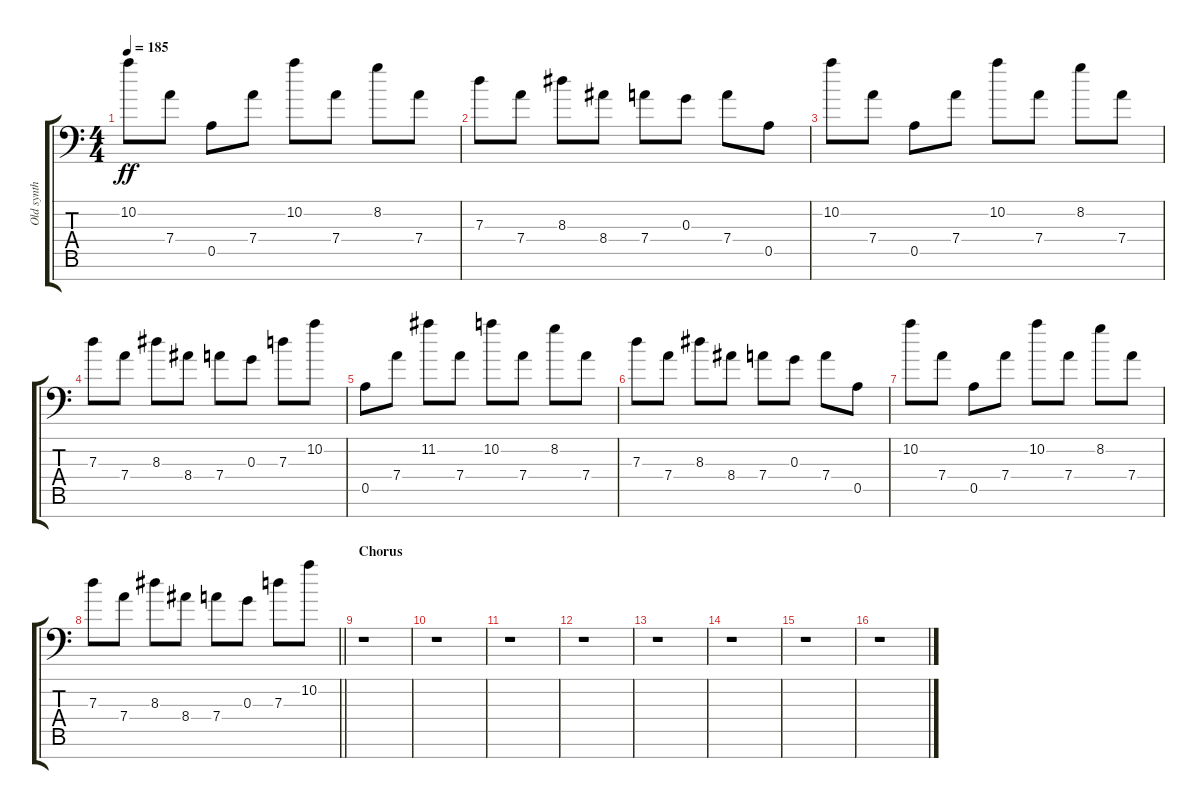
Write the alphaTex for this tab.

\track ("Old synth" "Old synth") {instrument synthbass1}
\staff {score tabs}
\tuning (C8 B3 G3 D3 A2 E2 A-1) {hide}
\ts (4 4)
\tempo 185
\clef f4
\ks c
10.2.8{dy ff} 7.4.8 0.5.8 7.4.8 10.2.8 7.4.8 8.2.8 7.4.8 |
7.3.8 7.4.8 8.3.8 8.4.8 7.4.8 0.3.8 7.4.8 0.5.8 |
10.2.8 7.4.8 0.5.8 7.4.8 10.2.8 7.4.8 8.2.8 7.4.8 |
7.3.8 7.4.8 8.3.8 8.4.8 7.4.8 0.3.8 7.3.8 10.2.8 |
0.5.8 7.4.8 11.2.8 7.4.8 10.2.8 7.4.8 8.2.8 7.4.8 |
7.3.8 7.4.8 8.3.8 8.4.8 7.4.8 0.3.8 7.4.8 0.5.8 |
10.2.8 7.4.8 0.5.8 7.4.8 10.2.8 7.4.8 8.2.8 7.4.8 |
\barLineRight lightlight
7.3.8 7.4.8 8.3.8 8.4.8 7.4.8 0.3.8 7.3.8 10.2.8 |
\section ("" "Chorus")
r.1 |
r.1 |
r.1 |
r.1 |
r.1 |
r.1 |
r.1 |
r.1
